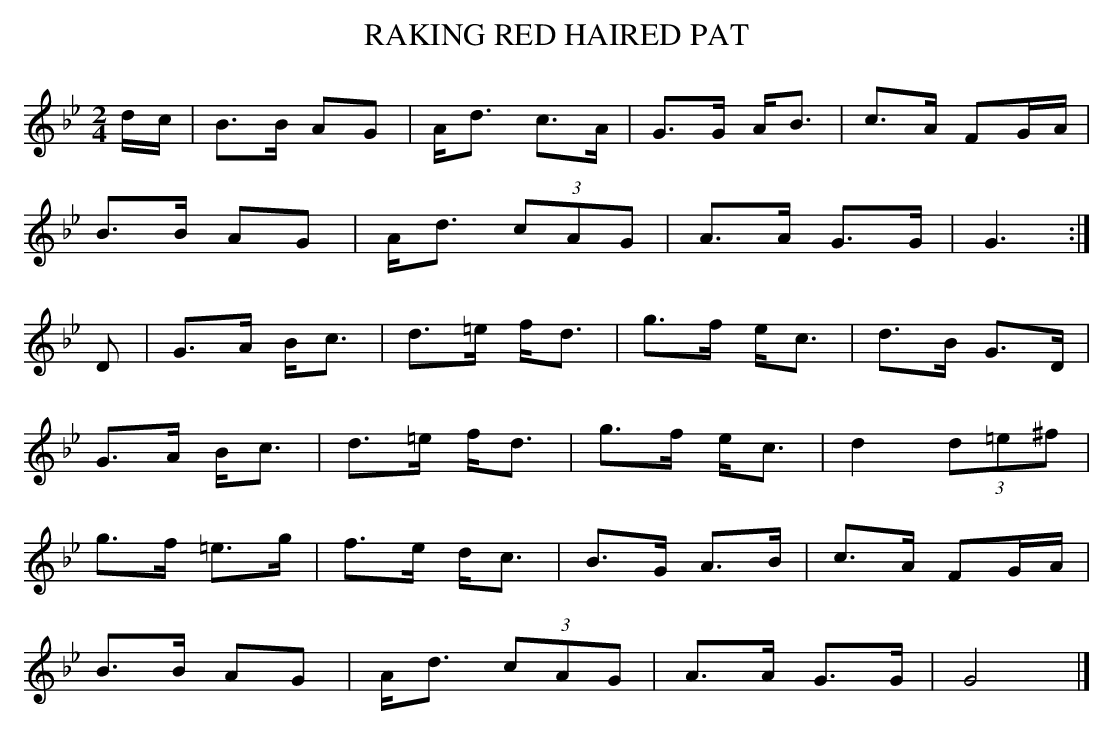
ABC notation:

X:1
T:RAKING RED HAIRED PAT
Y:"tenderly"
M:2/4
L:1/8
K:Gm
d/c/|B>B AG|A<d c>A|G>G A<B|c>A FG/A/|
B>B AG|A<d (3cAG|A>A G>G|G3:|
D|G>A B<c|d>=e f<d|g>f e<c|d>B G>D|
G>A B<c|d>=e f<d|g>f e<c|d2 (3d=e^f|
g>f =e>g|f>e d<c|B>G A>B|c>A FG/A/|
B>B AG|A<d (3cAG|A>A G>G|G4|]
